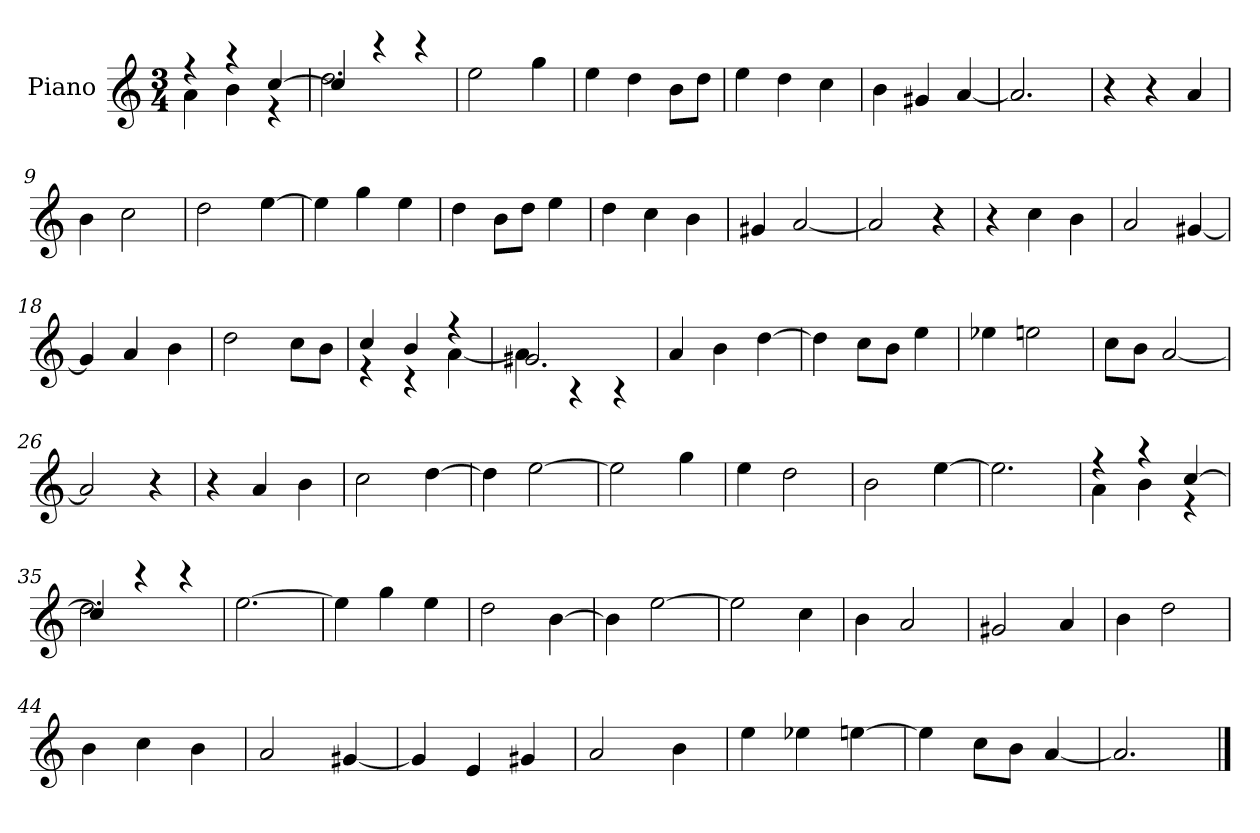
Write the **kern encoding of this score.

**kern
*part1
*staff1
*I"Piano
*I'P-no
*clefG2
*k[]
*M3/4
*MM177
=1
*^
4r	4a\
4r	4b\
[4cc/	4r
=2	=2
4cc/]	2.dd\
4r	.
4r	.
*v	*v
=3
2ee\
4gg\
=4
4ee\
4dd\
8b\L
8dd\J
=5
4ee\
4dd\
4cc\
=6
4b\
4g#X/
[4a/
=7
2.a/]
=8
4r
4r
4a/
=9
4b\
2cc\
=10
2dd\
[4ee\
=11
4ee\]
4gg\
4ee\
!!LO:LB:g=z
=12
4dd\
8b\L
8dd\J
4ee\
=13
4dd\
4cc\
4b\
=14
4g#X/
[2a/
=15
2a/]
4r
=16
4r
4cc\
4b\
=17
2a/
[4g#X/
=18
4g#/]
4a/
4b\
=19
2dd\
8cc\L
8b\J
=20
*^
4cc/	4r
4b/	4r
4r	[4a\
=21	=21
2.g#X/	4a\]
.	4r
.	4r
*v	*v
=22
4a/
4b\
[4dd\
!!LO:LB:g=z
=23
4dd\]
8cc\L
8b\J
4ee\
=24
4ee-X\
2een\
=25
8cc\L
8b\J
[2a/
=26
2a/]
4r
=27
4r
4a/
4b\
=28
2cc\
[4dd\
=29
4dd\]
[2ee\
=30
2ee\]
4gg\
=31
4ee\
2dd\
=32
2b\
[4ee\
=33
2.ee\]
=34
*^
4r	4a\
4r	4b\
[4cc/	4r
=35	=35
4cc/]	2.dd\
4r	.
4r	.
*v	*v
!!LO:LB:g=z
=36
[2.ee\
=37
4ee\]
4gg\
4ee\
=38
2dd\
[4b\
=39
4b\]
[2ee\
=40
2ee\]
4cc\
=41
4b\
2a/
=42
2g#X/
4a/
=43
4b\
2dd\
=44
4b\
4cc\
4b\
=45
2a/
[4g#X/
=46
4g#/]
4e/
4g#X/
=47
2a/
4b\
=48
4ee\
4ee-X\
[4een\
!!LO:LB:g=z
=49
4ee\]
8cc\L
8b\J
[4a/
=50
2.a/]
==
*-
